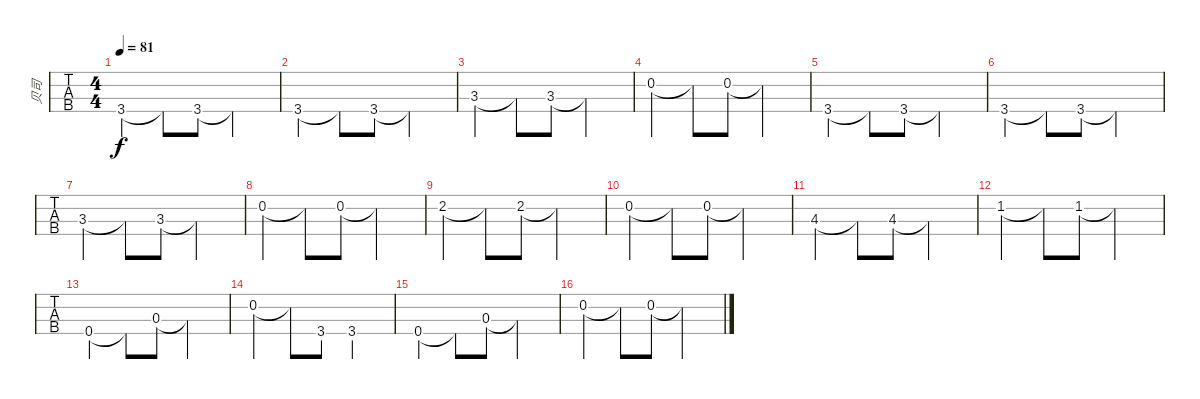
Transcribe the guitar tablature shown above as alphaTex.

\track ("贝司" "贝司") {instrument electricbassfinger}
\staff {tabs}
\tuning (G2 D2 A1 E1) {hide}
\ts (4 4)
\tempo 81
\clef f4
\ks g
3.4.4{dy f} 3.4{t}.8 3.4.8 3.4{t}.2 |
3.4.4 3.4{t}.8 3.4.8 3.4{t}.2 |
3.3.4 3.3{t}.8 3.3.8 3.3{t}.2 |
0.2.4 0.2{t}.8 0.2.8 0.2{t}.2 |
3.4.4 3.4{t}.8 3.4.8 3.4{t}.2 |
3.4.4 3.4{t}.8 3.4.8 3.4{t}.2 |
3.3.4 3.3{t}.8 3.3.8 3.3{t}.2 |
0.2.4 0.2{t}.8 0.2.8 0.2{t}.2 |
2.2.4 2.2{t}.8 2.2.8 2.2{t}.2 |
0.2.4 0.2{t}.8 0.2.8 0.2{t}.2 |
4.3.4 4.3{t}.8 4.3.8 4.3{t}.2 |
1.2.4 1.2{t}.8 1.2.8 1.2{t}.2 |
0.4.4 0.4{t}.8 0.3.8 0.3{t}.2 |
0.2.4 0.2{t}.8 3.4.8 3.4.2 |
0.4.4 0.4{t}.8 0.3.8 0.3{t}.2 |
0.2.4 0.2{t}.8 0.2.8 0.2{t}.2
